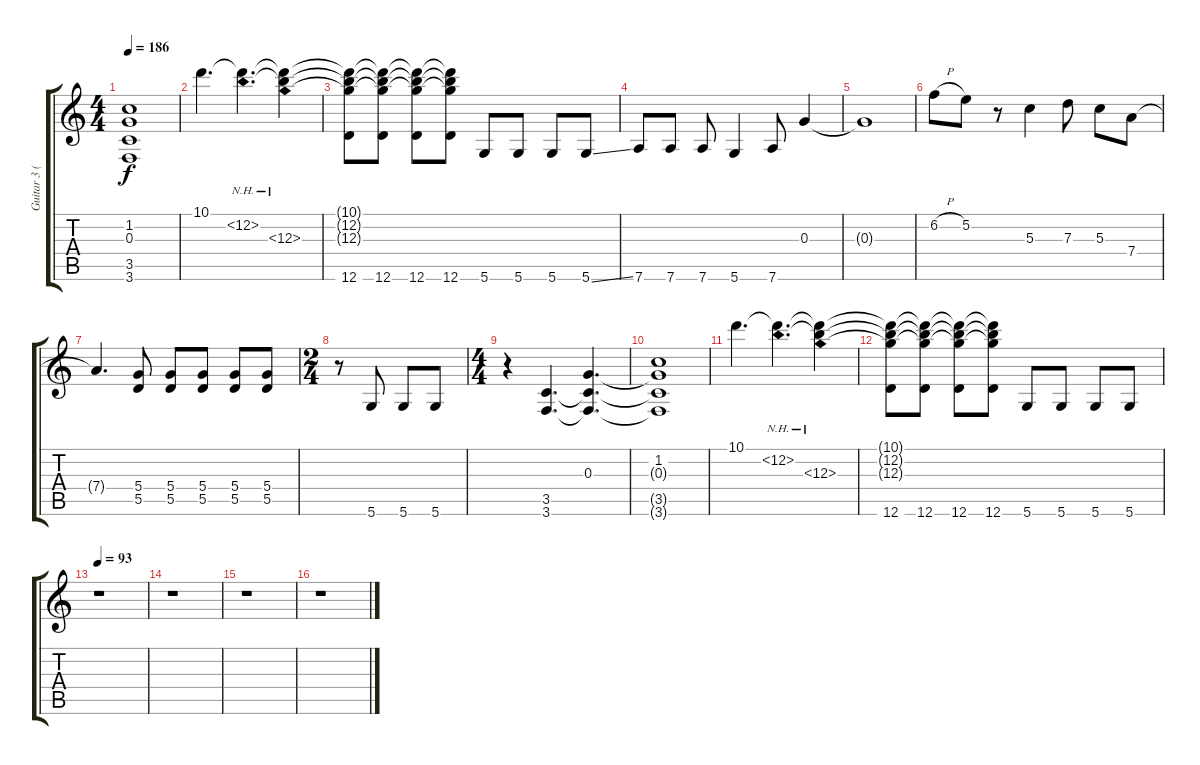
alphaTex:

\track ("Guitar 3 (Si)" "Guitar 3 (") {instrument electricguitarclean}
\staff {score tabs}
\tuning (E4 B3 G3 D3 A2 D2) {hide}
\ts (4 4)
\tempo 186
\clef g2
\ks c
(1.2 0.3{t} 3.5{t} 3.6{t}).1{dy f} |
10.1.4{d} (10.1{t} 12.2{nh}).4{d} (10.1{t} 12.2{t} 12.3{nh}).4 |
(10.1{t} 12.2{t} 12.3{t} 12.6).8 (10.1{t} 12.2{t} 12.3{t} 12.6).8 (10.1{t} 12.2{t} 12.3{t} 12.6).8 (10.1{t} 12.2{t} 12.3{t} 12.6).8 5.6.8 5.6.8 5.6.8 5.6{ss}.8 |
7.6.8 7.6.8 7.6.8 5.6.4 7.6.8 0.3.4 |
0.3{t}.1 |
6.2{h}.8 5.2.8 r.8 5.3.4 7.3.8 5.3.8 7.4.8 |
7.4{t}.4{d} (5.4 5.5).8 (5.4 5.5).8 (5.4 5.5).8 (5.4 5.5).8 (5.4 5.5).8 |
\ts (2 4)
r.8 5.6.8 5.6.8 5.6.8 |
\ts (4 4)
r.4 (3.5 3.6).4{d} (0.3 3.5{t} 3.6{t}).4{d} |
(1.2 0.3{t} 3.5{t} 3.6{t}).1 |
10.1.4{d} (10.1{t} 12.2{nh}).4{d} (10.1{t} 12.2{t} 12.3{nh}).4 |
(10.1{t} 12.2{t} 12.3{t} 12.6).8 (10.1{t} 12.2{t} 12.3{t} 12.6).8 (10.1{t} 12.2{t} 12.3{t} 12.6).8 (10.1{t} 12.2{t} 12.3{t} 12.6).8 5.6.8 5.6.8 5.6.8 5.6.8 |
\tempo 93
r.1 |
r.1 |
r.1 |
r.1
